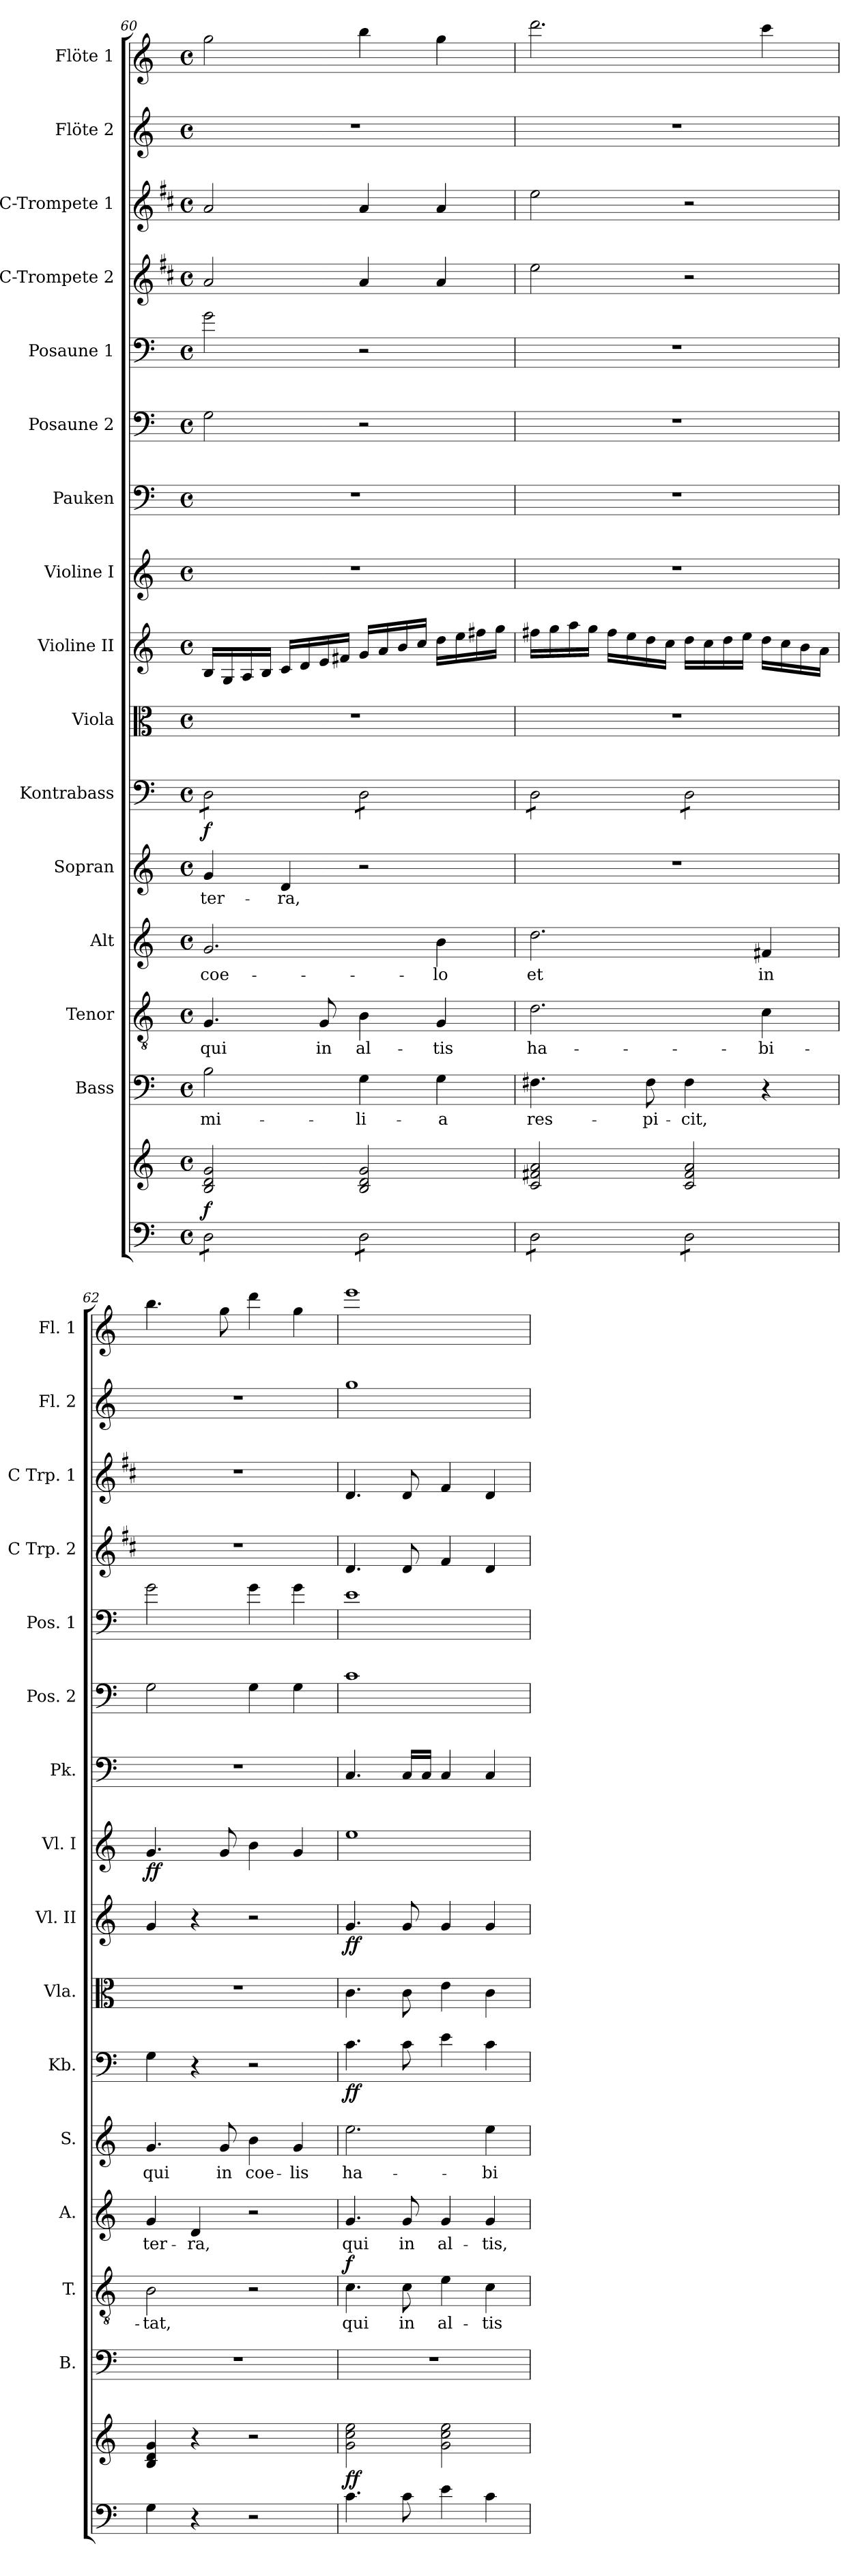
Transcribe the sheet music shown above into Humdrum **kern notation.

**kern	**kern	**dynam	**kern	**text	**kern	**text	**dynam	**kern	**text	**kern	**text	**kern	**dynam	**kern	**kern	**dynam	**kern	**dynam	**kern	**kern	**kern	**kern	**kern	**kern	**kern
*part16	*part16	*part16	*part15	*part15	*part14	*part14	*part14	*part13	*part13	*part12	*part12	*part11	*part11	*part10	*part9	*part9	*part8	*part8	*part7	*part6	*part5	*part4	*part3	*part2	*part1
*staff17	*staff16	*staff16/17	*staff15	*staff15	*staff14	*staff14	*staff14	*staff13	*staff13	*staff12	*staff12	*staff11	*staff11	*staff10	*staff9	*staff9	*staff8	*staff8	*staff7	*staff6	*staff5	*staff4	*staff3	*staff2	*staff1
*	*	*	*I"Bass	*	*I"Tenor	*	*	*I"Alt	*	*I"Sopran	*	*I"Kontrabass	*	*I"Viola	*I"Violine II	*	*I"Violine I	*	*I"Pauken	*I"Posaune 2	*I"Posaune 1	*I"C-Trompete 2	*I"C-Trompete 1	*I"Flöte 2	*I"Flöte 1
*	*	*	*I'B.	*	*I'T.	*	*	*I'A.	*	*I'S.	*	*I'Kb.	*	*I'Vla.	*I'Vl. II	*	*I'Vl. I	*	*I'Pk.	*I'Pos. 2	*I'Pos. 1	*I'C Trp. 2	*I'C Trp. 1	*I'Fl. 2	*I'Fl. 1
*clefF4	*clefG2	*	*clefF4	*	*clefGv2	*	*	*clefG2	*	*clefG2	*	*clefF4	*	*clefC3	*clefG2	*	*clefG2	*	*clefF4	*clefF4	*clefF4	*clefG2	*clefG2	*clefG2	*clefG2
*	*	*	*	*	*	*	*	*	*	*	*	*ITrd7c12	*	*	*	*	*	*	*	*	*	*ITrd1c2	*ITrd1c2	*	*
*k[]	*k[]	*	*k[]	*	*k[]	*	*	*k[]	*	*k[]	*	*k[]	*	*k[]	*k[]	*	*k[]	*	*k[]	*k[]	*k[]	*k[]	*k[]	*k[]	*k[]
*C:	*C:	*	*C:	*	*C:	*	*	*C:	*	*C:	*	*C:	*	*C:	*C:	*	*C:	*	*C:	*C:	*C:	*C:	*C:	*C:	*C:
*M4/4	*M4/4	*	*M4/4	*	*M4/4	*	*	*M4/4	*	*M4/4	*	*M4/4	*	*M4/4	*M4/4	*	*M4/4	*	*M4/4	*M4/4	*M4/4	*M4/4	*M4/4	*M4/4	*M4/4
*met(c)	*met(c)	*	*met(c)	*	*met(c)	*	*	*met(c)	*	*met(c)	*	*met(c)	*	*met(c)	*met(c)	*	*met(c)	*	*met(c)	*met(c)	*met(c)	*met(c)	*met(c)	*met(c)	*met(c)
=60	=60	=60	=60	=60	=60	=60	=60	=60	=60	=60	=60	=60	=60	=60	=60	=60	=60	=60	=60	=60	=60	=60	=60	=60	=60
!	!	!LO:DY:a=2	!	!LO:LY:b	!	!LO:LY:b	!	!	!LO:LY:b	!	!LO:LY:b	!	!LO:DY:b	!	!	!	!	!	!	!	!	!	!	!	!
*tremolo	*	*	*	*	*	*	*	*	*	*	*	*	*	*	*	*	*	*	*	*	*	*	*	*	*
*	*	*	*	*	*	*	*	*	*	*	*	*tremolo	*	*	*	*	*	*	*	*	*	*	*	*	*
8D\L	2B/ 2d/ 2g/	f	2B\	-mi-	4.G/	qui	.	2.g/	coe-	4g/	ter-	8DD\L	f	1r	16B/LL	.	1r	.	1r	2G\	2g\	2g/	2g/	1r	2gg\
.	.	.	.	.	.	.	.	.	.	.	.	.	.	.	16G/	.	.	.	.	.	.	.	.	.	.
8D\	.	.	.	.	.	.	.	.	.	.	.	8DD\	.	.	16A/	.	.	.	.	.	.	.	.	.	.
.	.	.	.	.	.	.	.	.	.	.	.	.	.	.	16B/JJ	.	.	.	.	.	.	.	.	.	.
!	!	!	!	!	!	!	!	!	!	!	!LO:LY:b	!	!	!	!	!	!	!	!	!	!	!	!	!	!
8D\	.	.	.	.	.	.	.	.	.	4d/	-ra,	8DD\	.	.	16c/LL	.	.	.	.	.	.	.	.	.	.
.	.	.	.	.	.	.	.	.	.	.	.	.	.	.	16d/	.	.	.	.	.	.	.	.	.	.
!	!	!	!	!	!	!LO:LY:b	!	!	!	!	!	!	!	!	!	!	!	!	!	!	!	!	!	!	!
8D\J	.	.	.	.	8G/	in	.	.	.	.	.	8DD\J	.	.	16e/	.	.	.	.	.	.	.	.	.	.
.	.	.	.	.	.	.	.	.	.	.	.	.	.	.	16f#X/JJ	.	.	.	.	.	.	.	.	.	.
!	!	!	!	!LO:LY:b	!	!LO:LY:b	!	!	!	!	!	!	!	!	!	!	!	!	!	!	!	!	!	!	!
8D\L	2B/ 2d/ 2g/	.	4G\	-li-	4B\	al-	.	.	.	2r	.	8DD\L	.	.	16g/LL	.	.	.	.	2r	2r	4g/	4g/	.	4bb\
.	.	.	.	.	.	.	.	.	.	.	.	.	.	.	16a/	.	.	.	.	.	.	.	.	.	.
8D\	.	.	.	.	.	.	.	.	.	.	.	8DD\	.	.	16b/	.	.	.	.	.	.	.	.	.	.
.	.	.	.	.	.	.	.	.	.	.	.	.	.	.	16cc/JJ	.	.	.	.	.	.	.	.	.	.
!	!	!	!	!LO:LY:b	!	!LO:LY:b	!	!	!LO:LY:b	!	!	!	!	!	!	!	!	!	!	!	!	!	!	!	!
8D\	.	.	4G\	-a	4G/	-tis	.	4b\	-lo	.	.	8DD\	.	.	16dd\LL	.	.	.	.	.	.	4g/	4g/	.	4gg\
.	.	.	.	.	.	.	.	.	.	.	.	.	.	.	16ee\	.	.	.	.	.	.	.	.	.	.
8D\J	.	.	.	.	.	.	.	.	.	.	.	8DD\J	.	.	16ff#X\	.	.	.	.	.	.	.	.	.	.
.	.	.	.	.	.	.	.	.	.	.	.	.	.	.	16gg\JJ	.	.	.	.	.	.	.	.	.	.
!!LO:PB:g=z
=61	=61	=61	=61	=61	=61	=61	=61	=61	=61	=61	=61	=61	=61	=61	=61	=61	=61	=61	=61	=61	=61	=61	=61	=61	=61
!	!	!	!	!LO:LY:b	!	!LO:LY:b	!	!	!LO:LY:b	!	!	!	!	!	!	!	!	!	!	!	!	!	!	!	!
8D\L	2c/ 2f#X/ 2a/	.	4.F#X\	res-	2.d\	ha-	.	2.dd\	et	1r	.	8DD\L	.	1r	16ff#X\LL	.	1r	.	1r	1r	1r	2dd\	2dd\	1r	2.ddd\
.	.	.	.	.	.	.	.	.	.	.	.	.	.	.	16gg\	.	.	.	.	.	.	.	.	.	.
8D\	.	.	.	.	.	.	.	.	.	.	.	8DD\	.	.	16aa\	.	.	.	.	.	.	.	.	.	.
.	.	.	.	.	.	.	.	.	.	.	.	.	.	.	16gg\JJ	.	.	.	.	.	.	.	.	.	.
8D\	.	.	.	.	.	.	.	.	.	.	.	8DD\	.	.	16ff#\LL	.	.	.	.	.	.	.	.	.	.
.	.	.	.	.	.	.	.	.	.	.	.	.	.	.	16ee\	.	.	.	.	.	.	.	.	.	.
!	!	!	!	!LO:LY:b	!	!	!	!	!	!	!	!	!	!	!	!	!	!	!	!	!	!	!	!	!
8D\J	.	.	8F#\	-pi-	.	.	.	.	.	.	.	8DD\J	.	.	16dd\	.	.	.	.	.	.	.	.	.	.
.	.	.	.	.	.	.	.	.	.	.	.	.	.	.	16cc\JJ	.	.	.	.	.	.	.	.	.	.
!	!	!	!	!LO:LY:b	!	!	!	!	!	!	!	!	!	!	!	!	!	!	!	!	!	!	!	!	!
8D\L	2c/ 2f#/ 2a/	.	4F#\	-cit,	.	.	.	.	.	.	.	8DD\L	.	.	16dd\LL	.	.	.	.	.	.	2r	2r	.	.
.	.	.	.	.	.	.	.	.	.	.	.	.	.	.	16cc\	.	.	.	.	.	.	.	.	.	.
8D\	.	.	.	.	.	.	.	.	.	.	.	8DD\	.	.	16dd\	.	.	.	.	.	.	.	.	.	.
.	.	.	.	.	.	.	.	.	.	.	.	.	.	.	16ee\JJ	.	.	.	.	.	.	.	.	.	.
!	!	!	!	!	!	!LO:LY:b	!	!	!LO:LY:b	!	!	!	!	!	!	!	!	!	!	!	!	!	!	!	!
8D\	.	.	4r	.	4c\	-bi-	.	4f#X/	in	.	.	8DD\	.	.	16dd\LL	.	.	.	.	.	.	.	.	.	4ccc\
.	.	.	.	.	.	.	.	.	.	.	.	.	.	.	16cc\	.	.	.	.	.	.	.	.	.	.
8D\J	.	.	.	.	.	.	.	.	.	.	.	8DD\J	.	.	16b\	.	.	.	.	.	.	.	.	.	.
*	*	*	*	*	*	*	*	*	*	*	*	*Xtremolo	*	*	*	*	*	*	*	*	*	*	*	*	*
*Xtremolo	*	*	*	*	*	*	*	*	*	*	*	*	*	*	*	*	*	*	*	*	*	*	*	*	*
.	.	.	.	.	.	.	.	.	.	.	.	.	.	.	16a\JJ	.	.	.	.	.	.	.	.	.	.
=62	=62	=62	=62	=62	=62	=62	=62	=62	=62	=62	=62	=62	=62	=62	=62	=62	=62	=62	=62	=62	=62	=62	=62	=62	=62
!	!	!	!	!	!	!LO:LY:b	!	!	!LO:LY:b	!	!LO:LY:b	!	!	!	!	!	!	!LO:DY:b	!	!	!	!	!	!	!
4G\	4B/ 4d/ 4g/	.	1r	.	2B\	-tat,	.	4g/	ter-	4.g/	qui	4GG\	.	1r	4g/	.	4.g/	ff	1r	2G\	2g\	1r	1r	1r	4.bb\
!	!	!	!	!	!	!	!	!	!LO:LY:b	!	!	!	!	!	!	!	!	!	!	!	!	!	!	!	!
4r	4r	.	.	.	.	.	.	4d/	-ra,	.	.	4r	.	.	4r	.	.	.	.	.	.	.	.	.	.
!	!	!	!	!	!	!	!	!	!	!	!LO:LY:b	!	!	!	!	!	!	!	!	!	!	!	!	!	!
.	.	.	.	.	.	.	.	.	.	8g/	in	.	.	.	.	.	8g/	.	.	.	.	.	.	.	8gg\
!	!	!	!	!	!	!	!	!	!	!	!LO:LY:b	!	!	!	!	!	!	!	!	!	!	!	!	!	!
2r	2r	.	.	.	2r	.	.	2r	.	4b\	coe-	2r	.	.	2r	.	4b\	.	.	4G\	4g\	.	.	.	4ddd\
!	!	!	!	!	!	!	!	!	!	!	!LO:LY:b	!	!	!	!	!	!	!	!	!	!	!	!	!	!
.	.	.	.	.	.	.	.	.	.	4g/	-lis	.	.	.	.	.	4g/	.	.	4G\	4g\	.	.	.	4gg\
=63	=63	=63	=63	=63	=63	=63	=63	=63	=63	=63	=63	=63	=63	=63	=63	=63	=63	=63	=63	=63	=63	=63	=63	=63	=63
!	!	!LO:DY:a=2	!	!	!	!LO:LY:b	!LO:DY:a	!	!LO:LY:b	!	!LO:LY:b	!	!LO:DY:b	!	!	!LO:DY:b	!	!	!	!	!	!	!	!	!
4.c\	2g\ 2cc\ 2ee\	ff	1r	.	4.c\	qui	f	4.g/	qui	2.ee\	ha-	4.C\	ff	4.c\	4.g/	ff	1ee	.	4.C/	1c	1e	4.c/	4.c/	1gg	1eee
!	!	!	!	!	!	!LO:LY:b	!	!	!LO:LY:b	!	!	!	!	!	!	!	!	!	!	!	!	!	!	!	!
8c\	.	.	.	.	8c\	in	.	8g/	in	.	.	8C\	.	8c\	8g/	.	.	.	16C/LL	.	.	8c/	8c/	.	.
.	.	.	.	.	.	.	.	.	.	.	.	.	.	.	.	.	.	.	16C/JJ	.	.	.	.	.	.
!	!	!	!	!	!	!LO:LY:b	!	!	!LO:LY:b	!	!	!	!	!	!	!	!	!	!	!	!	!	!	!	!
4e\	2g\ 2cc\ 2ee\	.	.	.	4e\	al-	.	4g/	al-	.	.	4E\	.	4e\	4g/	.	.	.	4C/	.	.	4e/	4e/	.	.
!	!	!	!	!	!	!LO:LY:b	!	!	!LO:LY:b	!	!LO:LY:b	!	!	!	!	!	!	!	!	!	!	!	!	!	!
4c\	.	.	.	.	4c\	-tis	.	4g/	-tis,	4ee\	-bi-	4C\	.	4c\	4g/	.	.	.	4C/	.	.	4c/	4c/	.	.
=	=	=	=	=	=	=	=	=	=	=	=	=	=	=	=	=	=	=	=	=	=	=	=	=	=
*-	*-	*-	*-	*-	*-	*-	*-	*-	*-	*-	*-	*-	*-	*-	*-	*-	*-	*-	*-	*-	*-	*-	*-	*-	*-
